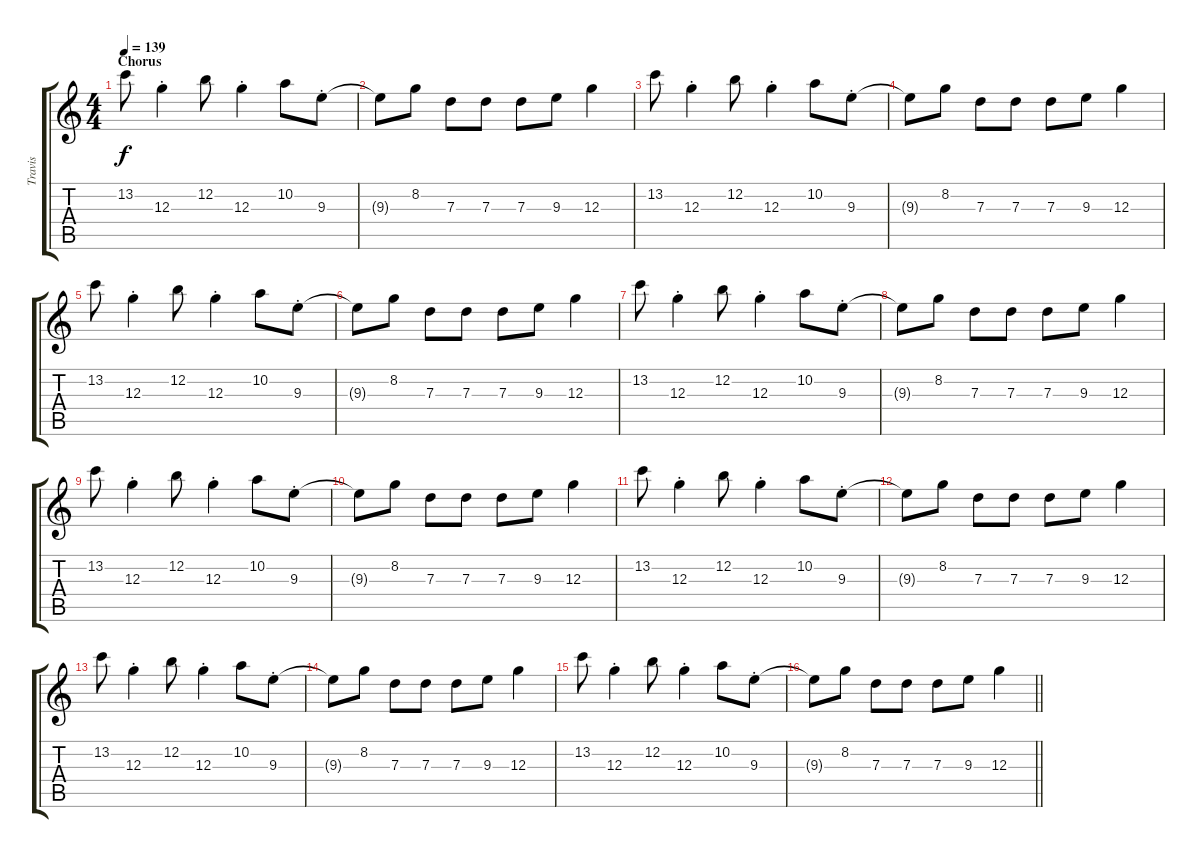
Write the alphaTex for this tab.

\track ("Travis" "Travis") {instrument electricguitarclean}
\staff {score tabs}
\tuning (E4 B3 G3 D3 A2 E2) {hide}
\ts (4 4)
\section ("" "Chorus")
\tempo 139
\clef g2
\ks c
13.2.8{dy f} 12.3{st}.4 12.2.8 12.3{st}.4 10.2.8 9.3{st}.8 |
9.3{t}.8 8.2.8 7.3.8 7.3.8 7.3.8 9.3.8 12.3.4 |
13.2.8 12.3{st}.4 12.2.8 12.3{st}.4 10.2.8 9.3{st}.8 |
9.3{t}.8 8.2.8 7.3.8 7.3.8 7.3.8 9.3.8 12.3.4 |
13.2.8 12.3{st}.4 12.2.8 12.3{st}.4 10.2.8 9.3{st}.8 |
9.3{t}.8 8.2.8 7.3.8 7.3.8 7.3.8 9.3.8 12.3.4 |
13.2.8 12.3{st}.4 12.2.8 12.3{st}.4 10.2.8 9.3{st}.8 |
9.3{t}.8 8.2.8 7.3.8 7.3.8 7.3.8 9.3.8 12.3.4 |
13.2.8 12.3{st}.4 12.2.8 12.3{st}.4 10.2.8 9.3{st}.8 |
9.3{t}.8 8.2.8 7.3.8 7.3.8 7.3.8 9.3.8 12.3.4 |
13.2.8 12.3{st}.4 12.2.8 12.3{st}.4 10.2.8 9.3{st}.8 |
9.3{t}.8 8.2.8 7.3.8 7.3.8 7.3.8 9.3.8 12.3.4 |
13.2.8 12.3{st}.4 12.2.8 12.3{st}.4 10.2.8 9.3{st}.8 |
9.3{t}.8 8.2.8 7.3.8 7.3.8 7.3.8 9.3.8 12.3.4 |
13.2.8 12.3{st}.4 12.2.8 12.3{st}.4 10.2.8 9.3{st}.8 |
\barLineRight lightlight
9.3{t}.8 8.2.8 7.3.8 7.3.8 7.3.8 9.3.8 12.3.4
